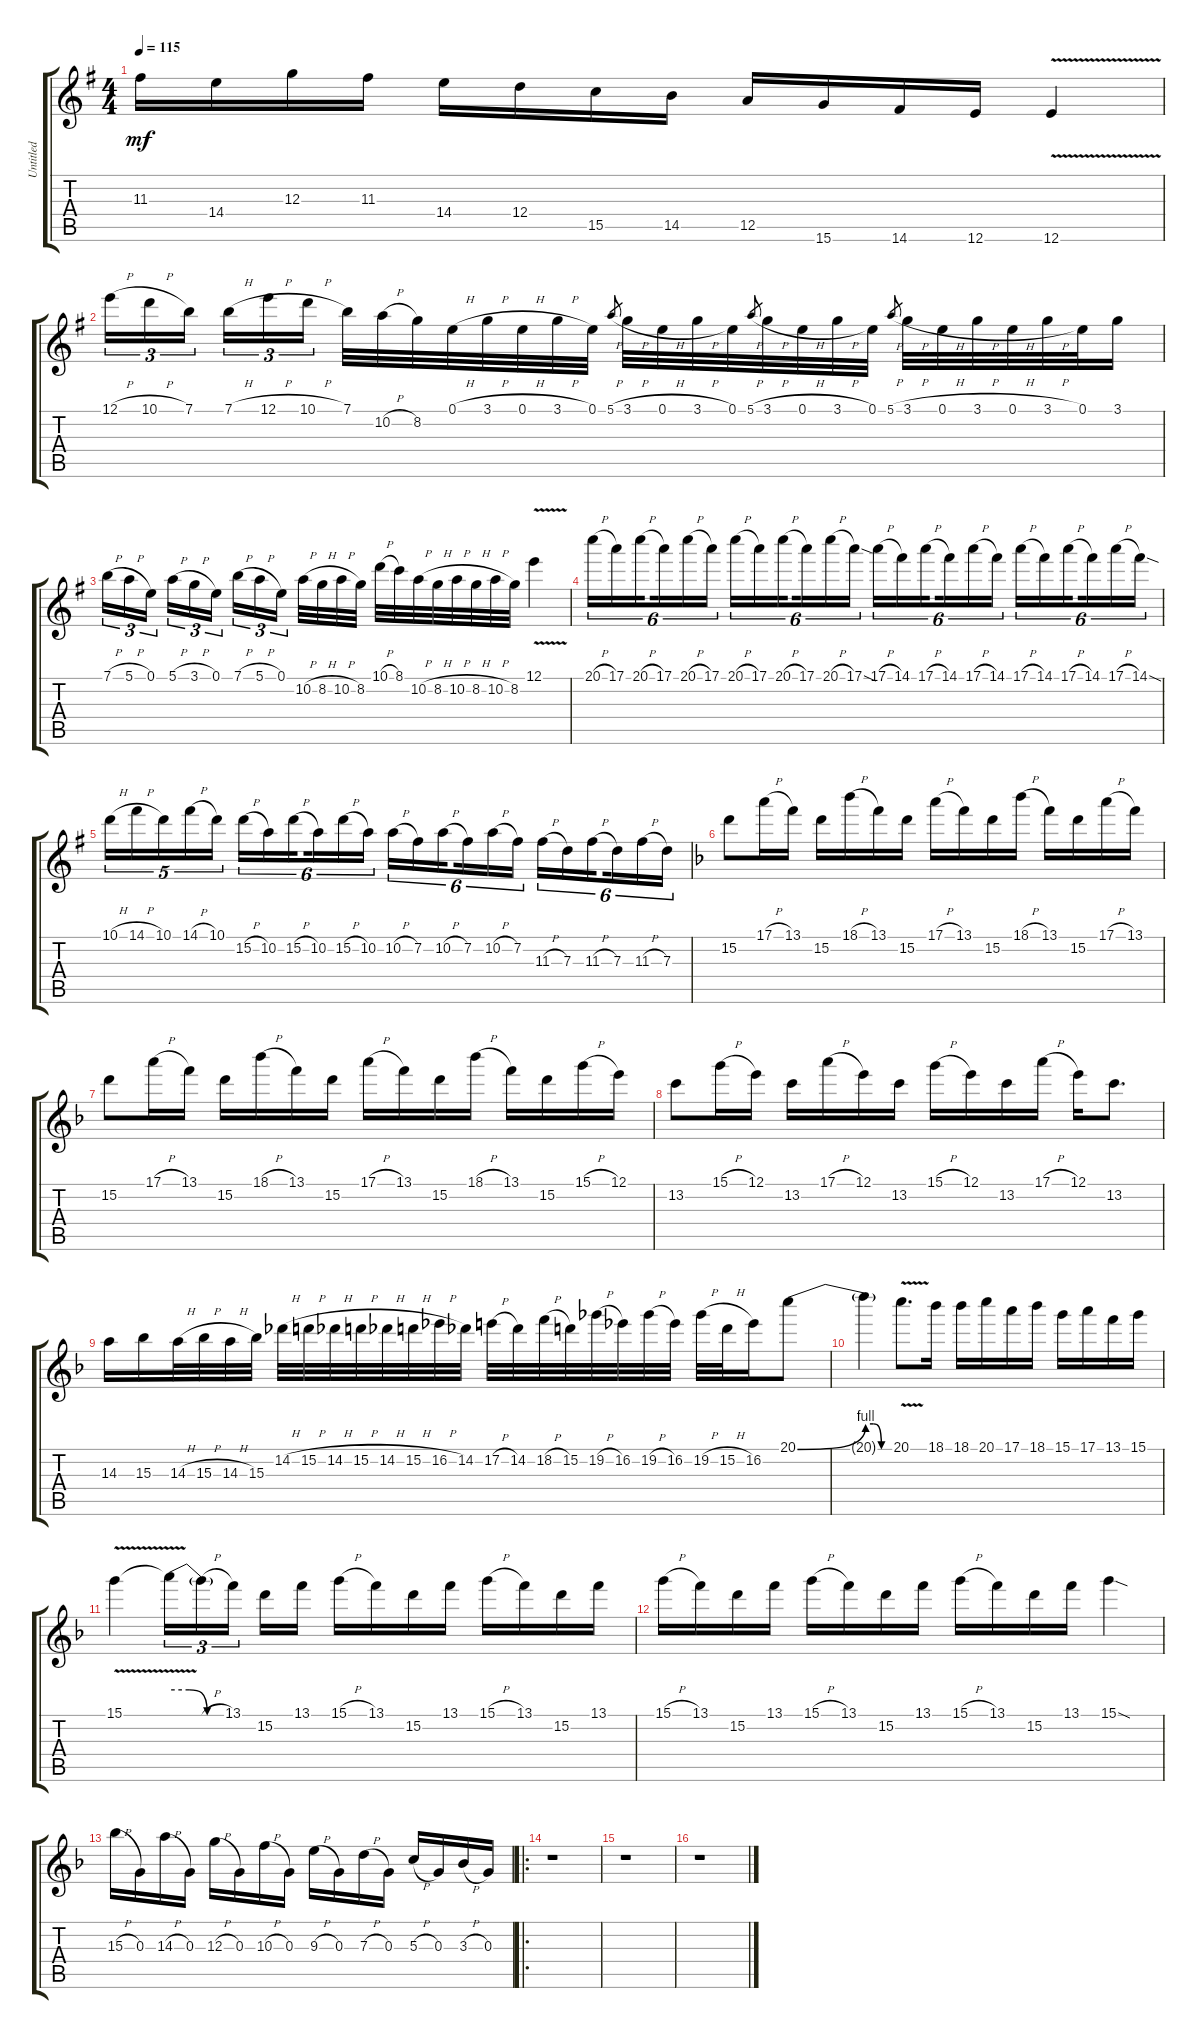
\track ("Untitled" "Untitled") {instrument distortionguitar}
\staff {score tabs}
\tuning (E4 B3 G3 D3 A2 E2) {hide}
\ts (4 4)
\tempo 115
\clef g2
\ks g
11.3.16{dy mf} 14.4.16 12.3.16 11.3.16 14.4.16 12.4.16 15.5.16 14.5.16 12.5.16 15.6.16 14.6.16 12.6.16 12.6{v}.4 |
12.1{h}.16{tu (3 2)} 10.1{h}.16{tu (3 2)} 7.1.16{tu (3 2) beam splitsecondary} 7.1{h}.16{tu (3 2)} 12.1{h}.16{tu (3 2)} 10.1{h}.16{tu (3 2)} 7.1.32 10.2{h}.32 8.2.32 0.1{h}.32 3.1{h}.32 0.1{h}.32 3.1{h}.32 0.1.32 5.1{h}.8{gr} 3.1{h}.32 0.1{h}.32 3.1{h}.32 0.1.32 5.1{h}.8{gr} 3.1{h}.32 0.1{h}.32 3.1{h}.32 0.1.32 5.1{h}.8{gr} 3.1{h}.32 0.1{h}.32 3.1{h}.32 0.1{h}.32 3.1{h}.32 0.1.32 3.1.16 |
7.1{h}.16{tu (3 2)} 5.1{h}.16{tu (3 2)} 0.1.16{tu (3 2) beam splitsecondary} 5.1{h}.16{tu (3 2)} 3.1{h}.16{tu (3 2)} 0.1.16{tu (3 2)} 7.1{h}.16{tu (3 2)} 5.1{h}.16{tu (3 2)} 0.1.16{tu (3 2) beam splitsecondary} 10.2{h}.32 8.2{h}.32 10.2{h}.32 8.2.32 10.1{h}.32 8.1.32 10.2{h}.32 8.2{h}.32 10.2{h}.32 8.2{h}.32 10.2{h}.32 8.2.32 12.1{v}.4 |
20.1{h}.16{tu (6 4)} 17.1.16{tu (6 4)} 20.1{h}.16{tu (6 4) beam splitsecondary} 17.1.16{tu (6 4)} 20.1{h}.16{tu (6 4)} 17.1.16{tu (6 4)} 20.1{h}.16{tu (6 4)} 17.1.16{tu (6 4)} 20.1{h}.16{tu (6 4) beam splitsecondary} 17.1.16{tu (6 4)} 20.1{h}.16{tu (6 4)} 17.1{sod}.16{tu (6 4)} 17.1{h}.16{tu (6 4)} 14.1.16{tu (6 4)} 17.1{h}.16{tu (6 4) beam splitsecondary} 14.1.16{tu (6 4)} 17.1{h}.16{tu (6 4)} 14.1.16{tu (6 4)} 17.1{h}.16{tu (6 4)} 14.1.16{tu (6 4)} 17.1{h}.16{tu (6 4) beam splitsecondary} 14.1.16{tu (6 4)} 17.1{h}.16{tu (6 4)} 14.1{sod}.16{tu (6 4)} |
10.1{h}.16{tu (5 4)} 14.1{h}.16{tu (5 4)} 10.1.16{tu (5 4)} 14.1{h}.16{tu (5 4)} 10.1.16{tu (5 4)} 15.2{h}.16{tu (6 4)} 10.2.16{tu (6 4)} 15.2{h}.16{tu (6 4) beam splitsecondary} 10.2.16{tu (6 4)} 15.2{h}.16{tu (6 4)} 10.2.16{tu (6 4)} 10.2{h}.16{tu (6 4)} 7.2.16{tu (6 4)} 10.2{h}.16{tu (6 4) beam splitsecondary} 7.2.16{tu (6 4)} 10.2{h}.16{tu (6 4)} 7.2.16{tu (6 4)} 11.3{h}.16{tu (6 4)} 7.3.16{tu (6 4)} 11.3{h}.16{tu (6 4) beam splitsecondary} 7.3.16{tu (6 4)} 11.3{h}.16{tu (6 4)} 7.3.16{tu (6 4)} |
\ks f
15.2.8 17.1{h}.16 13.1.16 15.2.16 18.1{h}.16 13.1.16 15.2.16 17.1{h}.16 13.1.16 15.2.16 18.1{h}.16 13.1.16 15.2.16 17.1{h}.16 13.1.16 |
15.2.8 17.1{h}.16 13.1.16 15.2.16 18.1{h}.16 13.1.16 15.2.16 17.1{h}.16 13.1.16 15.2.16 18.1{h}.16 13.1.16 15.2.16 15.1{h}.16 12.1.16 |
13.2.8 15.1{h}.16 12.1.16 13.2.16 17.1{h}.16 12.1.16 13.2.16 15.1{h}.16 12.1.16 13.2.16 17.1{h}.16 12.1.16 13.2.8{d} |
14.3.16 15.3.16 14.3{h}.32 15.3{h}.32 14.3{h}.32 15.3.32 14.2{h}.32 15.2{h}.32 14.2{h}.32 15.2{h}.32 14.2{h}.32 15.2{h}.32 16.2{h}.32 14.2.32 17.2{h}.32 14.2.32 18.2{h}.32 15.2.32 19.2{h}.32 16.2.32 19.2{h}.32 16.2.32 19.2{h}.32 15.2{h}.32 16.2.16 20.1{be (bend 0 0 60 4)}.8 |
20.1{be (custom 0 4 20 4 40 0 60 0) t}.4 20.1{v}.8{d} 18.1.16 18.1.16 20.1.16 17.1.16 18.1.16 15.1.16 17.1.16 13.1.16 15.1.16 |
15.1{v}.4 15.1{be (custom 0 4 20 4 40 0 60 0) t}.16{tu (3 2)} 15.1{h t}.16{tu (3 2)} 13.1.16{tu (3 2) beam splitsecondary} 15.2.16 13.1.16 15.1{h}.16 13.1.16 15.2.16 13.1.16 15.1{h}.16 13.1.16 15.2.16 13.1.16 |
15.1{h}.16 13.1.16 15.2.16 13.1.16 15.1{h}.16 13.1.16 15.2.16 13.1.16 15.1{h}.16 13.1.16 15.2.16 13.1.16 15.1{sod}.4 |
15.3{h}.16 0.3.16 14.3{h}.16 0.3.16 12.3{h}.16 0.3.16 10.3{h}.16 0.3.16 9.3{h}.16 0.3.16 7.3{h}.16 0.3.16 5.3{h}.16 0.3.16 3.3{h}.16 0.3.16 |
\ro
r.1 |
r.1 |
r.1
